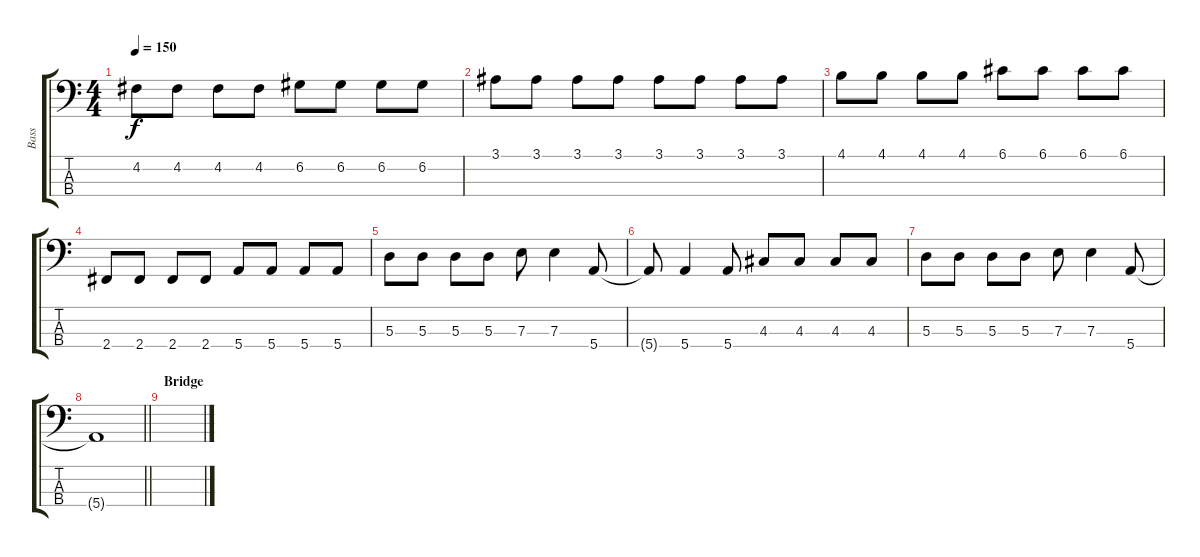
\track ("Bass" "Bass") {instrument electricbassfinger}
\staff {score tabs}
\tuning (G2 D2 A1 E1) {hide}
\ts (4 4)
\tempo 150
\clef f4
\ks c
4.2.8{dy f} 4.2.8 4.2.8 4.2.8 6.2.8 6.2.8 6.2.8 6.2.8 |
3.1.8 3.1.8 3.1.8 3.1.8 3.1.8 3.1.8 3.1.8 3.1.8 |
4.1.8 4.1.8 4.1.8 4.1.8 6.1.8 6.1.8 6.1.8 6.1.8 |
2.4.8 2.4.8 2.4.8 2.4.8 5.4.8 5.4.8 5.4.8 5.4.8 |
5.3.8 5.3.8 5.3.8 5.3.8 7.3.8 7.3.4 5.4.8 |
5.4{t}.8 5.4.4 5.4.8 4.3.8 4.3.8 4.3.8 4.3.8 |
5.3.8 5.3.8 5.3.8 5.3.8 7.3.8 7.3.4 5.4.8 |
\barLineRight lightlight
5.4{t}.1 |
\section ("" "Bridge")
